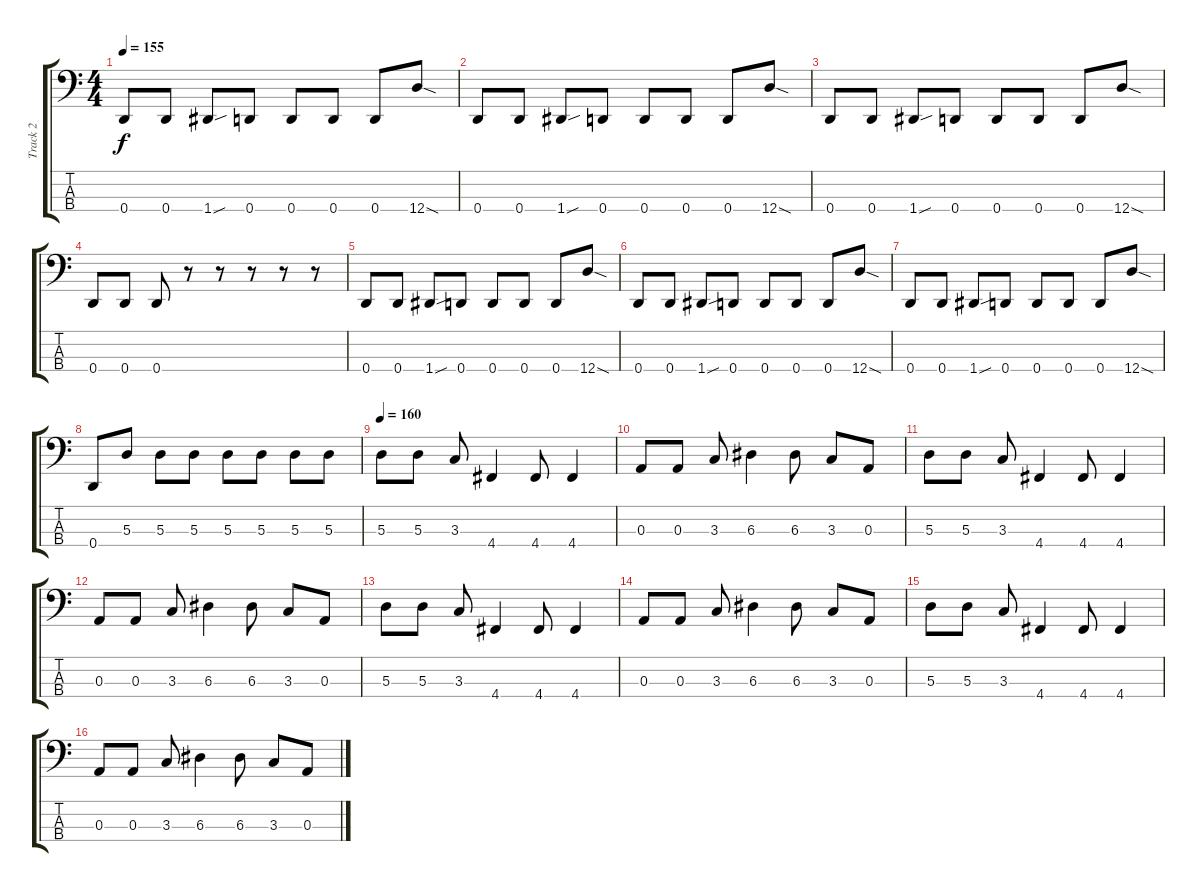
\track ("Track 2" "Track 2") {instrument electricbasspick}
\staff {score tabs}
\tuning (G2 D2 A1 D1) {hide}
\ts (4 4)
\tempo 155
\clef f4
\ks c
0.4.8{dy f} 0.4.8 1.4{sou}.8 0.4.8 0.4.8 0.4.8 0.4.8 12.4{sod}.8 |
0.4.8 0.4.8 1.4{sou}.8 0.4.8 0.4.8 0.4.8 0.4.8 12.4{sod}.8 |
0.4.8 0.4.8 1.4{sou}.8 0.4.8 0.4.8 0.4.8 0.4.8 12.4{sod}.8 |
0.4.8 0.4.8 0.4.8 r.8 r.8 r.8 r.8 r.8 |
0.4.8 0.4.8 1.4{sou}.8 0.4.8 0.4.8 0.4.8 0.4.8 12.4{sod}.8 |
0.4.8 0.4.8 1.4{sou}.8 0.4.8 0.4.8 0.4.8 0.4.8 12.4{sod}.8 |
0.4.8 0.4.8 1.4{sou}.8 0.4.8 0.4.8 0.4.8 0.4.8 12.4{sod}.8 |
0.4.8 5.3.8 5.3.8 5.3.8 5.3.8 5.3.8 5.3.8 5.3.8 |
\tempo 160
5.3.8 5.3.8 3.3.8 4.4.4 4.4.8 4.4.4 |
0.3.8 0.3.8 3.3.8 6.3.4 6.3.8 3.3.8 0.3.8 |
5.3.8 5.3.8 3.3.8 4.4.4 4.4.8 4.4.4 |
0.3.8 0.3.8 3.3.8 6.3.4 6.3.8 3.3.8 0.3.8 |
5.3.8 5.3.8 3.3.8 4.4.4 4.4.8 4.4.4 |
0.3.8 0.3.8 3.3.8 6.3.4 6.3.8 3.3.8 0.3.8 |
5.3.8 5.3.8 3.3.8 4.4.4 4.4.8 4.4.4 |
0.3.8 0.3.8 3.3.8 6.3.4 6.3.8 3.3.8 0.3.8
